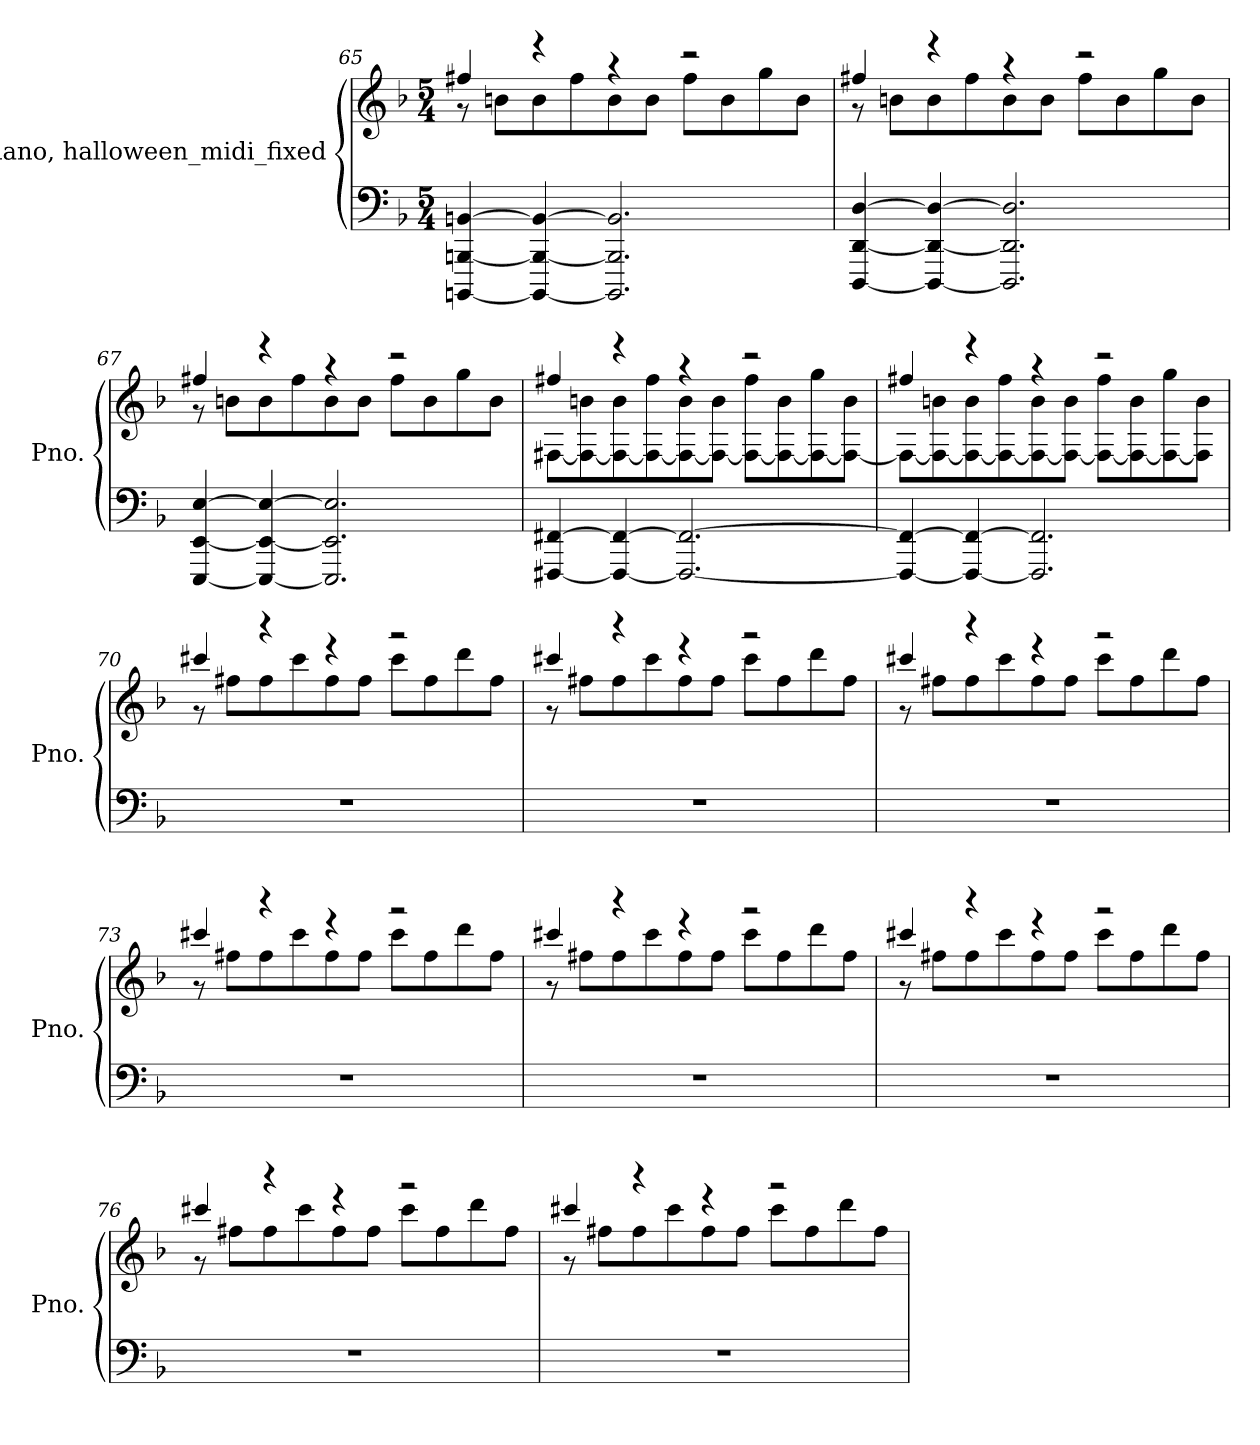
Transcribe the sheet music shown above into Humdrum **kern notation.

**kern	**kern
*part1	*part1
*staff2	*staff1
*I"Piano, halloween_midi_fixed	*
*I'Pno.	*
!!LO:LB:g=z
*clefF4	*clefG2
*k[b-]	*k[b-]
*M5/4	*M5/4
=65	=65
*	*^
[4BBBBn/ [4BBBn/ [4BBn/	4ff#X/	8r
.	.	8bn\L
4BBBB/_ 4BBB/_ 4BB/_	4r	8b\
.	.	8ff#\
2.BBBB/] 2.BBB/] 2.BB/]	4r	8b\
.	.	8b\J
.	2r	8ff#\L
.	.	8b\
.	.	8gg\
.	.	8b\J
=66	=66	=66
[4DDD/ [4DD/ [4D/	4ff#X/	8r
.	.	8bn\L
4DDD/_ 4DD/_ 4D/_	4r	8b\
.	.	8ff#\
2.DDD/] 2.DD/] 2.D/]	4r	8b\
.	.	8b\J
.	2r	8ff#\L
.	.	8b\
.	.	8gg\
.	.	8b\J
=67	=67	=67
[4EEE/ [4EE/ [4E/	4ff#X/	8r
.	.	8bn\L
4EEE/_ 4EE/_ 4E/_	4r	8b\
.	.	8ff#\
2.EEE/] 2.EE/] 2.E/]	4r	8b\
.	.	8b\J
.	2r	8ff#\L
.	.	8b\
.	.	8gg\
.	.	8b\J
!!LO:LB:g=z	!!
=68	=68	=68
[4FFF#X/ [4FF#X/	4ff#X/	[8F#X\L
.	.	8F#\_ 8bn\
4FFF#/_ 4FF#/_	4r	8F#\_ 8b\
.	.	8F#\_ 8ff#\
2.FFF#/_ 2.FF#/_	4r	8F#\_ 8b\
.	.	8F#\_ 8b\J
.	2r	8F#\_ 8ff#\L
.	.	8F#\_ 8b\
.	.	8F#\_ 8gg\
.	.	8F#\_ 8b\J
=69	=69	=69
4FFF#/_ 4FF#/_	4ff#X/	8F#\L_
.	.	8F#\_ 8bn\
4FFF#/_ 4FF#/_	4r	8F#\_ 8b\
.	.	8F#\_ 8ff#\
2.FFF#/] 2.FF#/]	4r	8F#\_ 8b\
.	.	8F#\_ 8b\J
.	2r	8F#\_ 8ff#\L
.	.	8F#\_ 8b\
.	.	8F#\_ 8gg\
.	.	8F#\] 8b\J
!!LO:LB:g=z	!!
=70	=70	=70
4%5r	4ccc#X/	8r
.	.	8ff#X\L
.	4r	8ff#\
.	.	8ccc#\
.	4r	8ff#\
.	.	8ff#\J
.	2r	8ccc#\L
.	.	8ff#\
.	.	8ddd\
.	.	8ff#\J
=71	=71	=71
4%5r	4ccc#X/	8r
.	.	8ff#X\L
.	4r	8ff#\
.	.	8ccc#\
.	4r	8ff#\
.	.	8ff#\J
.	2r	8ccc#\L
.	.	8ff#\
.	.	8ddd\
.	.	8ff#\J
=72	=72	=72
4%5r	4ccc#X/	8r
.	.	8ff#X\L
.	4r	8ff#\
.	.	8ccc#\
.	4r	8ff#\
.	.	8ff#\J
.	2r	8ccc#\L
.	.	8ff#\
.	.	8ddd\
.	.	8ff#\J
!!LO:PB:g=z	!!
=73	=73	=73
4%5r	4ccc#X/	8r
.	.	8ff#X\L
.	4r	8ff#\
.	.	8ccc#\
.	4r	8ff#\
.	.	8ff#\J
.	2r	8ccc#\L
.	.	8ff#\
.	.	8ddd\
.	.	8ff#\J
=74	=74	=74
4%5r	4ccc#X/	8r
.	.	8ff#X\L
.	4r	8ff#\
.	.	8ccc#\
.	4r	8ff#\
.	.	8ff#\J
.	2r	8ccc#\L
.	.	8ff#\
.	.	8ddd\
.	.	8ff#\J
=75	=75	=75
4%5r	4ccc#X/	8r
.	.	8ff#X\L
.	4r	8ff#\
.	.	8ccc#\
.	4r	8ff#\
.	.	8ff#\J
.	2r	8ccc#\L
.	.	8ff#\
.	.	8ddd\
.	.	8ff#\J
!!LO:LB:g=z	!!
=76	=76	=76
4%5r	4ccc#X/	8r
.	.	8ff#X\L
.	4r	8ff#\
.	.	8ccc#\
.	4r	8ff#\
.	.	8ff#\J
.	2r	8ccc#\L
.	.	8ff#\
.	.	8ddd\
.	.	8ff#\J
=77	=77	=77
4%5r	4ccc#X/	8r
.	.	8ff#X\L
.	4r	8ff#\
.	.	8ccc#\
.	4r	8ff#\
.	.	8ff#\J
.	2r	8ccc#\L
.	.	8ff#\
.	.	8ddd\
.	.	8ff#\J
*	*v	*v
=	=
*-	*-
